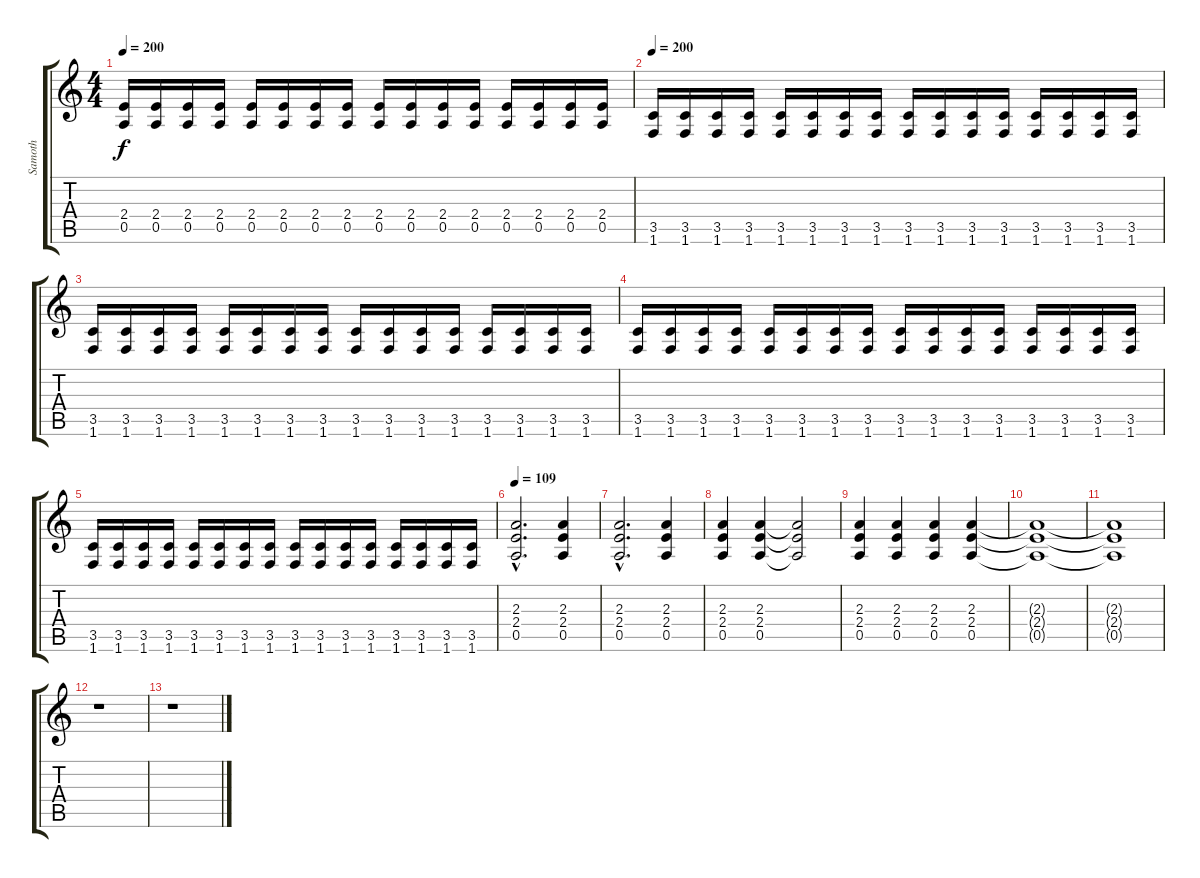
\track ("Samoth" "Samoth") {instrument overdrivenguitar}
\staff {score tabs}
\tuning (E4 B3 G3 D3 A2 E2) {hide}
\ts (4 4)
\tempo 200
\clef g2
\ks c
(2.4 0.5).16{dy f} (2.4 0.5).16 (2.4 0.5).16 (2.4 0.5).16 (2.4 0.5).16 (2.4 0.5).16 (2.4 0.5).16 (2.4 0.5).16 (2.4 0.5).16 (2.4 0.5).16 (2.4 0.5).16 (2.4 0.5).16 (2.4 0.5).16 (2.4 0.5).16 (2.4 0.5).16 (2.4 0.5).16 |
\tempo 200
(3.5 1.6).16 (3.5 1.6).16 (3.5 1.6).16 (3.5 1.6).16 (3.5 1.6).16 (3.5 1.6).16 (3.5 1.6).16 (3.5 1.6).16 (3.5 1.6).16 (3.5 1.6).16 (3.5 1.6).16 (3.5 1.6).16 (3.5 1.6).16 (3.5 1.6).16 (3.5 1.6).16 (3.5 1.6).16 |
(3.5 1.6).16 (3.5 1.6).16 (3.5 1.6).16 (3.5 1.6).16 (3.5 1.6).16 (3.5 1.6).16 (3.5 1.6).16 (3.5 1.6).16 (3.5 1.6).16 (3.5 1.6).16 (3.5 1.6).16 (3.5 1.6).16 (3.5 1.6).16 (3.5 1.6).16 (3.5 1.6).16 (3.5 1.6).16 |
(3.5 1.6).16 (3.5 1.6).16 (3.5 1.6).16 (3.5 1.6).16 (3.5 1.6).16 (3.5 1.6).16 (3.5 1.6).16 (3.5 1.6).16 (3.5 1.6).16 (3.5 1.6).16 (3.5 1.6).16 (3.5 1.6).16 (3.5 1.6).16 (3.5 1.6).16 (3.5 1.6).16 (3.5 1.6).16 |
(3.5 1.6).16 (3.5 1.6).16 (3.5 1.6).16 (3.5 1.6).16 (3.5 1.6).16 (3.5 1.6).16 (3.5 1.6).16 (3.5 1.6).16 (3.5 1.6).16 (3.5 1.6).16 (3.5 1.6).16 (3.5 1.6).16 (3.5 1.6).16 (3.5 1.6).16 (3.5 1.6).16 (3.5 1.6).16 |
\tempo 109
(2.3{hac} 2.4{hac} 0.5{hac}).2{d} (2.3 2.4 0.5).4 |
(2.3{hac} 2.4{hac} 0.5{hac}).2{d} (2.3 2.4 0.5).4 |
(2.3 2.4 0.5).4 (2.3 2.4 0.5).4 (2.3{t} 2.4{t} 0.5{t}).2 |
(2.3 2.4 0.5).4 (2.3 2.4 0.5).4 (2.3 2.4 0.5).4 (2.3 2.4 0.5).4 |
(2.3{t} 2.4{t} 0.5{t}).1 |
(2.3{t} 2.4{t} 0.5{t}).1 |
r.1 |
r.1
